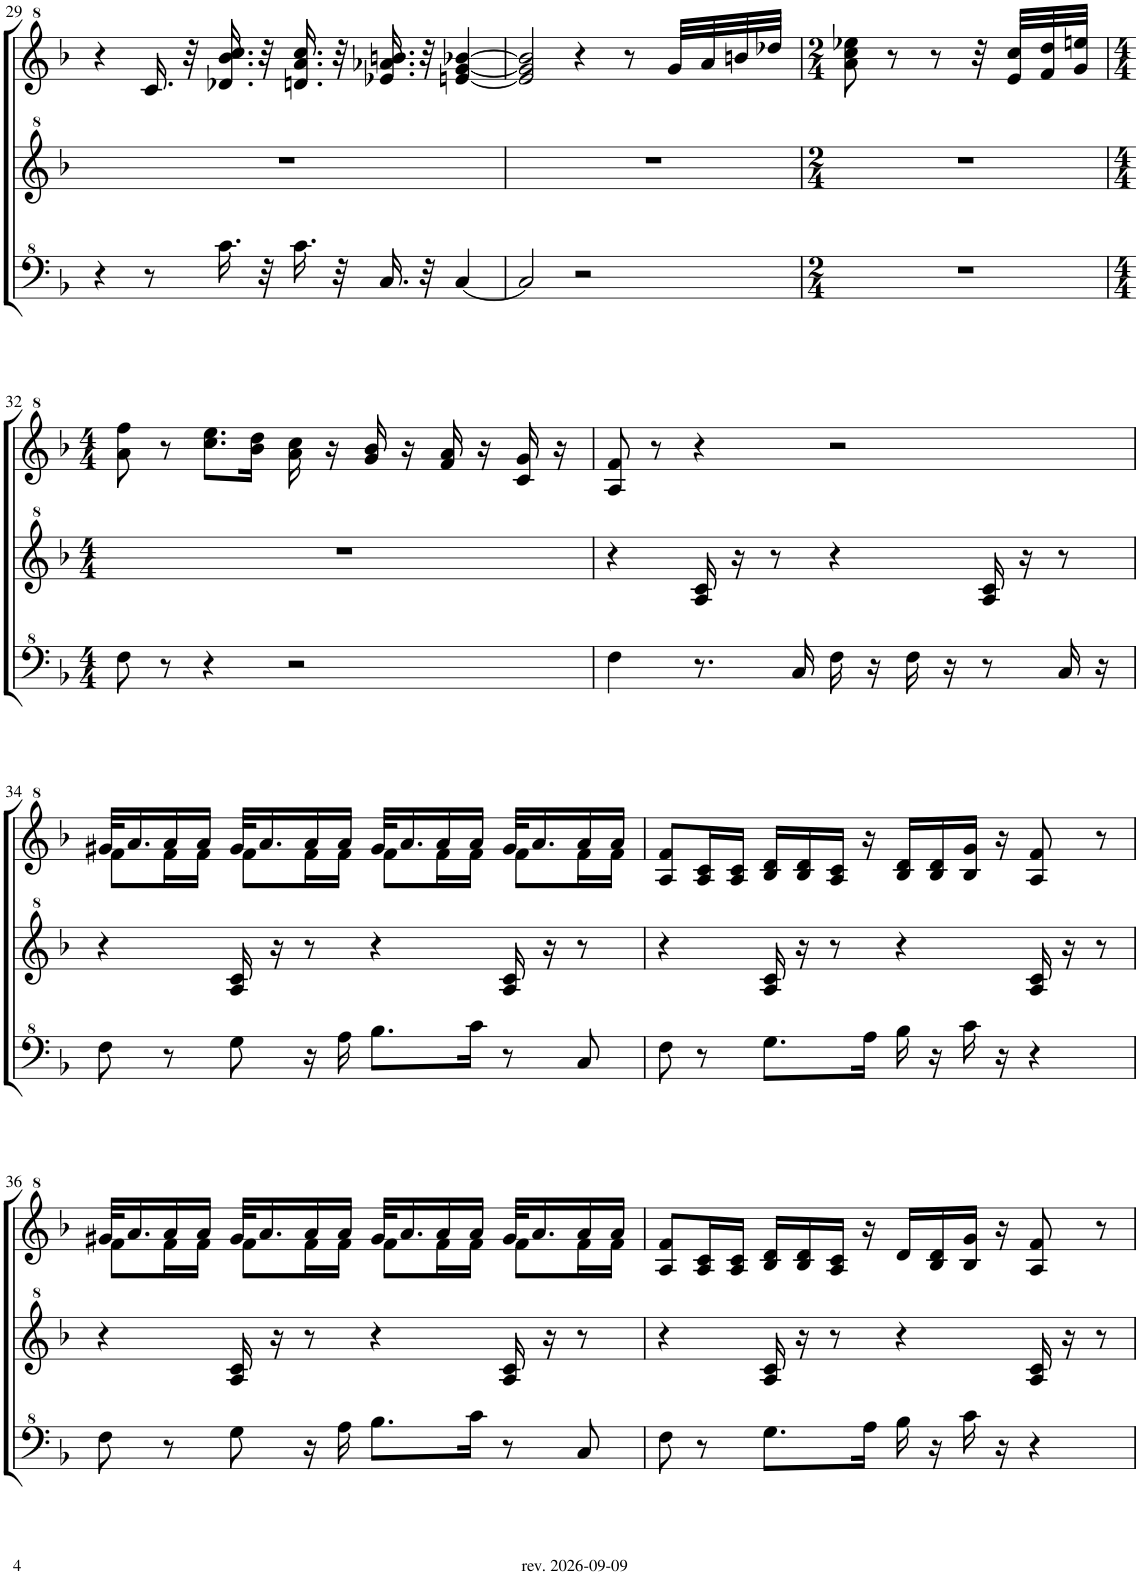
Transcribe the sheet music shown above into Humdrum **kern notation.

**kern	**kern	**kern
*part3	*part2	*part1
*staff3	*staff2	*staff1
*I"パンフルート	*I"パンフルート	*I"パンフルート
!!LO:PB:g=z
*clefF^4	*clefG^2	*clefG^2
*k[b-]	*k[b-]	*k[b-]
*M4/4	*M4/4	*M4/4
=29	=29	=29
4r	1r	4r
8r	.	16.cc/
.	.	32r
16.cc\	.	16.dd-X/ 16.bb-/ 16.ccc/
32r	.	32r
16.cc\	.	16.ddn/ 16.aa/ 16.ccc/
32r	.	32r
16.c/	.	16.ee-X/ 16.aa-X/ 16.bbn/
32r	.	32r
[4c/	.	[4een/ [4gg/ [4bb-X/
=30	=30	=30
2c/]	1r	2ee/] 2gg/] 2bb-/]
2r	.	4r
.	.	8r
.	.	32gg/LLL
.	.	32aa/
.	.	32bbn/
.	.	32ddd-X/JJJ
=31	=31	=31
*M2/4	*M2/4	*M2/4
2r	2r	8aa\ 8ccc\ 8eee-X\
.	.	8r
.	.	8r
.	.	32r
.	.	32ee/ 32ccc/LLL
.	.	32ff/ 32ddd/
.	.	32gg/ 32eeen/JJJ
!!LO:LB:g=z
=32	=32	=32
*M4/4	*M4/4	*M4/4
8f\	1r	8aa\ 8fff\
8r	.	8r
4r	.	8.ccc\ 8.eee\L
.	.	16bb-\ 16ddd\Jk
2r	.	16aa\ 16ccc\
.	.	16r
.	.	16gg/ 16bb-/
.	.	16r
.	.	16ff/ 16aa/
.	.	16r
.	.	16cc/ 16gg/
.	.	16r
=33	=33	=33
4f\	4r	8a/ 8ff/
.	.	8r
8.r	16a/ 16cc/	4r
.	16r	.
.	8r	.
16c/	.	.
16f\	4r	2r
16r	.	.
16f\	.	.
16r	.	.
8r	16a/ 16cc/	.
.	16r	.
16c/	8r	.
16r	.	.
!!LO:LB:g=z
=34	=34	=34
*	*	*^
8f\	4r	32gg#X/KLL	8ff\L
.	.	16.aa/	.
8r	.	16aa/	16ff\L
.	.	16aa/JJ	16ff\JJ
8g\	16a/ 16cc/	32gg#/KLL	8ff\L
.	.	16.aa/	.
.	16r	.	.
16r	8r	16aa/	16ff\L
16a\	.	16aa/JJ	16ff\JJ
8.b-\L	4r	32gg#/KLL	8ff\L
.	.	16.aa/	.
.	.	16aa/	16ff\L
16cc\Jk	.	16aa/JJ	16ff\JJ
8r	16a/ 16cc/	32gg#/KLL	8ff\L
.	.	16.aa/	.
.	16r	.	.
8c/	8r	16aa/	16ff\L
.	.	16aa/JJ	16ff\JJ
*	*	*v	*v
=35	=35	=35
8f\	4r	8a/ 8ff/L
8r	.	16a/ 16cc/L
.	.	16a/ 16cc/JJ
8.g\L	16a/ 16cc/	16b-/ 16dd/LL
.	16r	16b-/ 16dd/
.	8r	16a/ 16cc/JJ
16a\Jk	.	16r
16b-\	4r	16b-/ 16dd/LL
16r	.	16b-/ 16dd/
16cc\	.	16b-/ 16gg/JJ
16r	.	16r
4r	16a/ 16cc/	8a/ 8ff/
.	16r	.
.	8r	8r
!!LO:LB:g=z
=36	=36	=36
*	*	*^
8f\	4r	32gg#X/KLL	8ff\L
.	.	16.aa/	.
8r	.	16aa/	16ff\L
.	.	16aa/JJ	16ff\JJ
8g\	16a/ 16cc/	32gg#/KLL	8ff\L
.	.	16.aa/	.
.	16r	.	.
16r	8r	16aa/	16ff\L
16a\	.	16aa/JJ	16ff\JJ
8.b-\L	4r	32gg#/KLL	8ff\L
.	.	16.aa/	.
.	.	16aa/	16ff\L
16cc\Jk	.	16aa/JJ	16ff\JJ
8r	16a/ 16cc/	32gg#/KLL	8ff\L
.	.	16.aa/	.
.	16r	.	.
8c/	8r	16aa/	16ff\L
.	.	16aa/JJ	16ff\JJ
*	*	*v	*v
=37	=37	=37
8f\	4r	8a/ 8ff/L
8r	.	16a/ 16cc/L
.	.	16a/ 16cc/JJ
8.g\L	16a/ 16cc/	16b-/ 16dd/LL
.	16r	16b-/ 16dd/
.	8r	16a/ 16cc/JJ
16a\Jk	.	16r
16b-\	4r	16dd/LL
16r	.	16b-/ 16dd/
16cc\	.	16b-/ 16gg/JJ
16r	.	16r
4r	16a/ 16cc/	8a/ 8ff/
.	16r	.
.	8r	8r
=	=	=
*-	*-	*-
